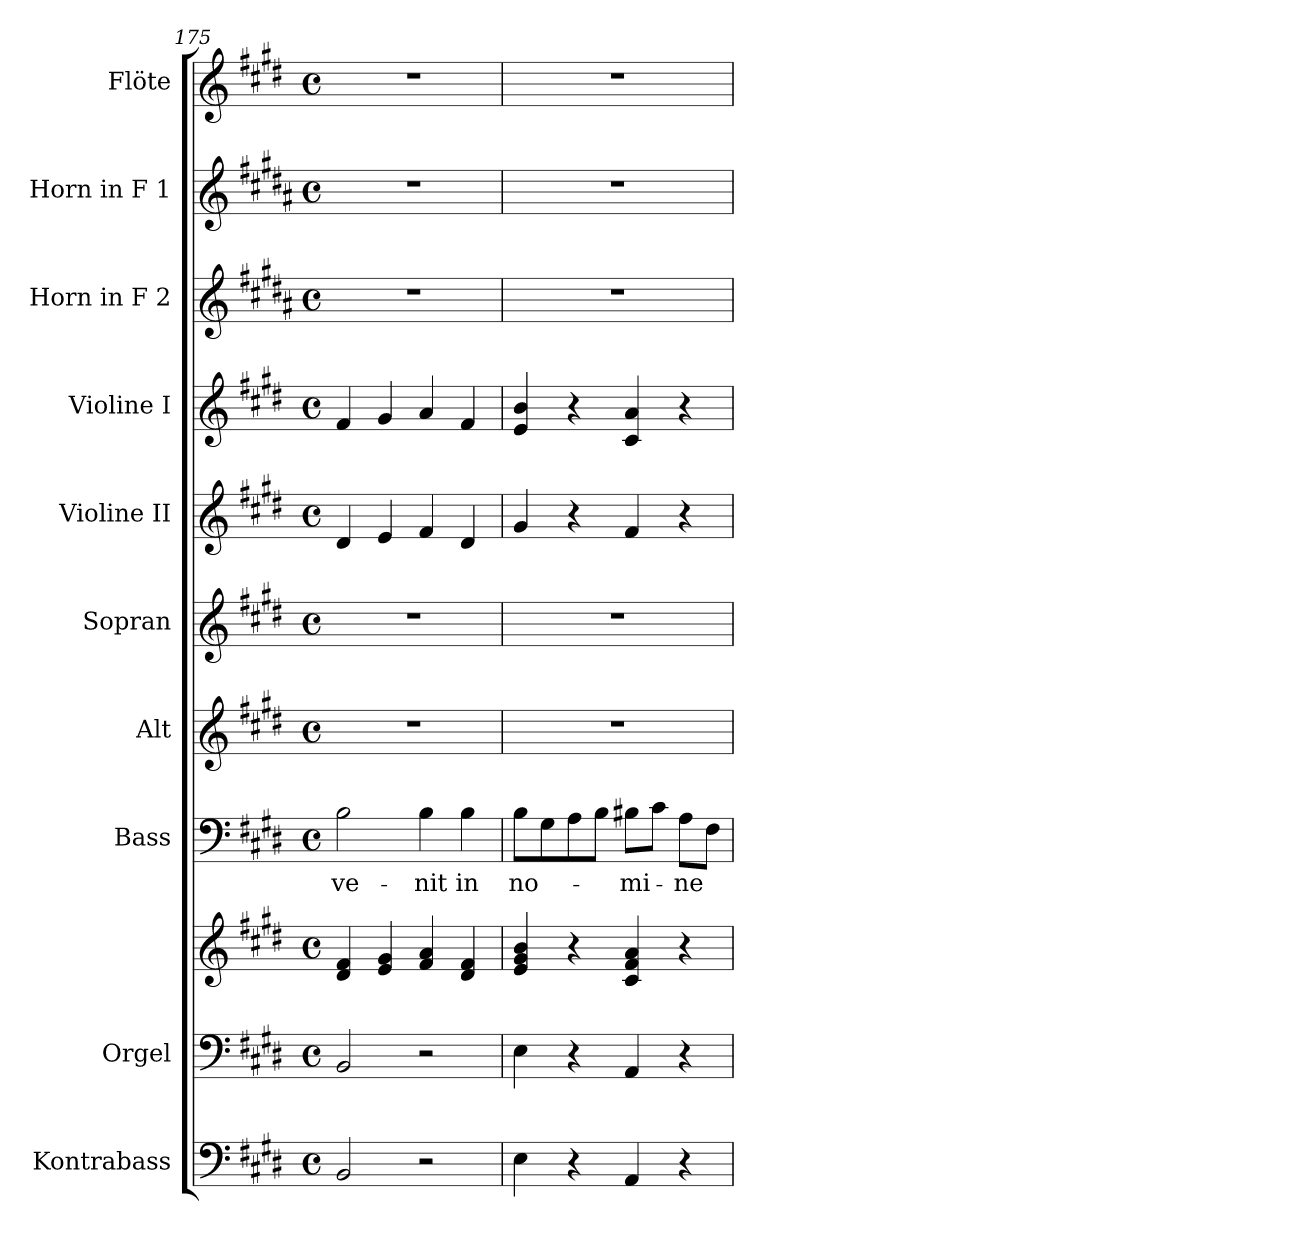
**kern	**kern	**kern	**kern	**text	**kern	**kern	**kern	**kern	**kern	**kern	**kern
*part10	*part9	*part9	*part8	*part8	*part7	*part6	*part5	*part4	*part3	*part2	*part1
*staff11	*staff10	*staff9	*staff8	*staff8	*staff7	*staff6	*staff5	*staff4	*staff3	*staff2	*staff1
*I"Kontrabass	*I"Orgel	*	*I"Bass	*	*I"Alt	*I"Sopran	*I"Violine II	*I"Violine I	*I"Horn in F 2	*I"Horn in F 1	*I"Flöte
*I'Kb.	*I'Org.	*	*I'B.	*	*I'A.	*I'S.	*I'Vl. II	*I'Vl. I	*	*	*I'Fl.
!!LO:PB:g=z
*clefF4	*clefF4	*clefG2	*clefF4	*	*clefG2	*clefG2	*clefG2	*clefG2	*clefG2	*clefG2	*clefG2
*ITrd7c12	*	*	*	*	*	*	*	*	*ITrd4c7	*ITrd4c7	*
*k[f#c#g#d#]	*k[f#c#g#d#]	*k[f#c#g#d#]	*k[f#c#g#d#]	*	*k[f#c#g#d#]	*k[f#c#g#d#]	*k[f#c#g#d#]	*k[f#c#g#d#]	*k[f#c#g#d#]	*k[f#c#g#d#]	*k[f#c#g#d#]
*E:	*E:	*E:	*E:	*	*E:	*E:	*E:	*E:	*E:	*E:	*E:
*M4/4	*M4/4	*M4/4	*M4/4	*	*M4/4	*M4/4	*M4/4	*M4/4	*M4/4	*M4/4	*M4/4
*met(c)	*met(c)	*met(c)	*met(c)	*	*met(c)	*met(c)	*met(c)	*met(c)	*met(c)	*met(c)	*met(c)
=175	=175	=175	=175	=175	=175	=175	=175	=175	=175	=175	=175
!	!	!	!	!LO:LY:b	!	!	!	!	!	!	!
2BBB/	2BB/	4d#/ 4f#/	2B\	ve-	1r	1r	4d#/	4f#/	1r	1r	1r
.	.	4e/ 4g#/	.	.	.	.	4e/	4g#/	.	.	.
!	!	!	!	!LO:LY:b	!	!	!	!	!	!	!
2r	2r	4f#/ 4a/	4B\	-nit	.	.	4f#/	4a/	.	.	.
!	!	!	!	!LO:LY:b	!	!	!	!	!	!	!
.	.	4d#/ 4f#/	4B\	in	.	.	4d#/	4f#/	.	.	.
=176	=176	=176	=176	=176	=176	=176	=176	=176	=176	=176	=176
!	!	!	!	!LO:LY:b	!	!	!	!	!	!	!
4EE\	4E\	4e/ 4g#/ 4b/	8B\L	no-	1r	1r	4g#/	4e/ 4b/	1r	1r	1r
.	.	.	8G#\	.	.	.	.	.	.	.	.
4r	4r	4r	8A\	.	.	.	4r	4r	.	.	.
.	.	.	8B\J	.	.	.	.	.	.	.	.
!	!	!	!	!LO:LY:b	!	!	!	!	!	!	!
4AAA/	4AA/	4c#/ 4f#/ 4a/	8B#X\L	-mi-	.	.	4f#/	4c#/ 4a/	.	.	.
.	.	.	8c#\J	.	.	.	.	.	.	.	.
!	!	!	!	!LO:LY:b	!	!	!	!	!	!	!
4r	4r	4r	8A\L	-ne	.	.	4r	4r	.	.	.
.	.	.	8F#\J	.	.	.	.	.	.	.	.
=	=	=	=	=	=	=	=	=	=	=	=
*-	*-	*-	*-	*-	*-	*-	*-	*-	*-	*-	*-
